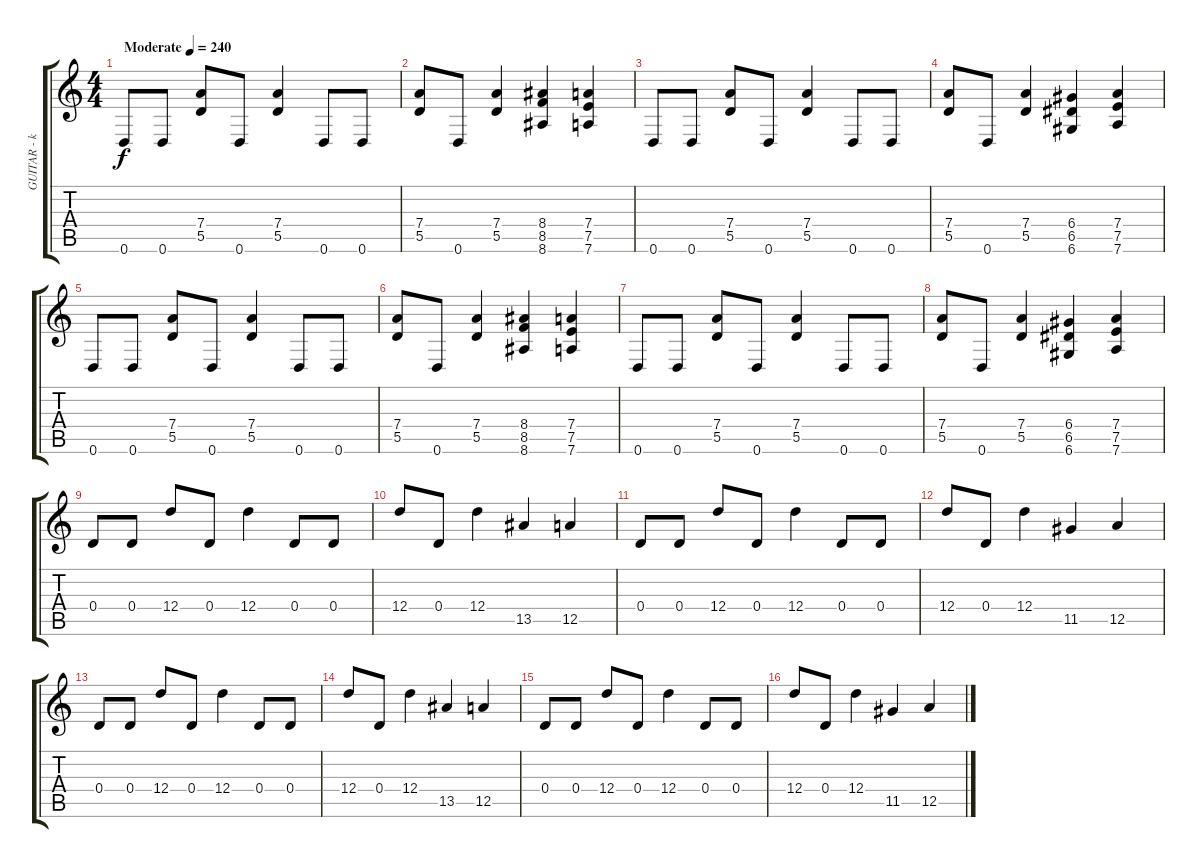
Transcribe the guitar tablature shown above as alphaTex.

\track ("GUITAR - khepri" "GUITAR - k") {instrument distortionguitar}
\staff {score tabs}
\tuning (E4 B3 G3 D3 A2 D2) {hide}
\ts (4 4)
\tempo (240 "Moderate")
\clef g2
\ks c
0.6.8{dy f instrument distortionguitar} 0.6.8 (7.4 5.5).8 0.6.8 (7.4 5.5).4 0.6.8 0.6.8 |
(7.4 5.5).8 0.6.8 (7.4 5.5).4 (8.4 8.5 8.6).4 (7.4 7.5 7.6).4 |
0.6.8 0.6.8 (7.4 5.5).8 0.6.8 (7.4 5.5).4 0.6.8 0.6.8 |
(7.4 5.5).8 0.6.8 (7.4 5.5).4 (6.4 6.5 6.6).4 (7.4 7.5 7.6).4 |
0.6.8 0.6.8 (7.4 5.5).8 0.6.8 (7.4 5.5).4 0.6.8 0.6.8 |
(7.4 5.5).8 0.6.8 (7.4 5.5).4 (8.4 8.5 8.6).4 (7.4 7.5 7.6).4 |
0.6.8 0.6.8 (7.4 5.5).8 0.6.8 (7.4 5.5).4 0.6.8 0.6.8 |
(7.4 5.5).8 0.6.8 (7.4 5.5).4 (6.4 6.5 6.6).4 (7.4 7.5 7.6).4 |
0.4.8 0.4.8 12.4.8 0.4.8 12.4.4 0.4.8 0.4.8 |
12.4.8 0.4.8 12.4.4 13.5.4 12.5.4 |
0.4.8 0.4.8 12.4.8 0.4.8 12.4.4 0.4.8 0.4.8 |
12.4.8 0.4.8 12.4.4 11.5.4 12.5.4 |
0.4.8 0.4.8 12.4.8 0.4.8 12.4.4 0.4.8 0.4.8 |
12.4.8 0.4.8 12.4.4 13.5.4 12.5.4 |
0.4.8 0.4.8 12.4.8 0.4.8 12.4.4 0.4.8 0.4.8 |
12.4.8 0.4.8 12.4.4 11.5.4 12.5.4
